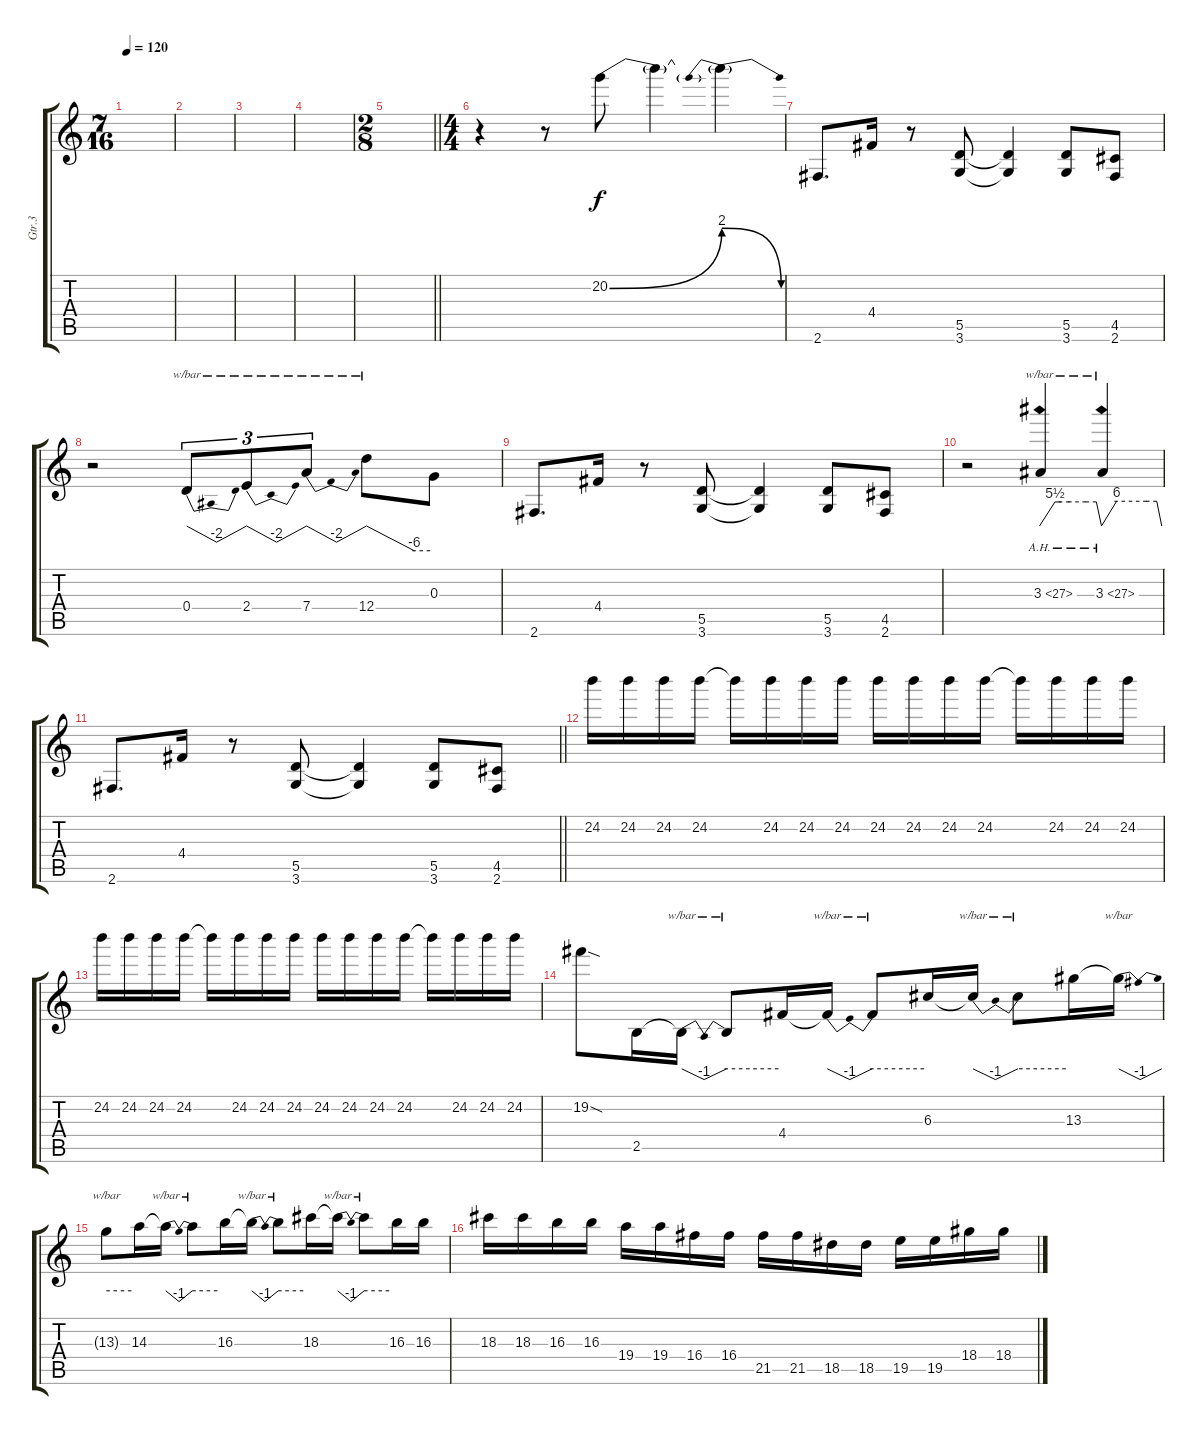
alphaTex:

\track ("Gtr.3" "Gtr.3") {instrument distortionguitar}
\staff {score tabs}
\tuning (E4 B3 G3 D3 A2 E2) {hide}
\ts (7 16)
\tempo 120
\clef g2
\ks c
|
|
|
|
\ts (2 8)
\barLineRight lightlight
|
\ts (4 4)
r.4 r.8 20.2{be (bend 0 0 60 8)}.8 20.2{t}.4 20.2{be (prebendrelease 0 8 60 0) t}.4 |
2.6.8{d} 4.4.16 r.8 (5.5 3.6).8 (5.5{t} 3.6{t}).4 (5.5 3.6).8 (4.5 2.6).8 |
r.2 0.4.8{tu (3 2) tbe (dip default 0 0 30 -8 60 0)} 2.4.8{tu (3 2) tbe (dip default 0 0 30 -8 60 0)} 7.4.8{tu (3 2) tbe (dip default 0 0 30 -8 60 0)} 12.4.8{tbe (custom default 0 0 45 -24 60 -24)} 0.3.8 |
2.6.8{d} 4.4.16 r.8 (5.5 3.6).8 (5.5{t} 3.6{t}).4 (5.5 3.6).8 (4.5 2.6).8 |
r.2 3.3{ah 24}.4{tbe (custom default 0 0 15 22 21 22 29 22 45 22 55 22 60 0)} 3.3{ah 24}.4{tbe (custom default 0 0 15 24 45 24 55 24 60 0)} |
\barLineRight lightlight
2.6.8{d} 4.4.16 r.8 (5.5 3.6).8 (5.5{t} 3.6{t}).4 (5.5 3.6).8 (4.5 2.6).8 |
24.2.16 24.2.16 24.2.16 24.2.16 24.2{t}.16 24.2.16 24.2.16 24.2.16 24.2.16 24.2.16 24.2.16 24.2.16 24.2{t}.16 24.2.16 24.2.16 24.2.16 |
24.2.16 24.2.16 24.2.16 24.2.16 24.2{t}.16 24.2.16 24.2.16 24.2.16 24.2.16 24.2.16 24.2.16 24.2.16 24.2{t}.16 24.2.16 24.2.16 24.2.16 |
19.2{sod}.8 2.5.16 2.5{t}.16{tbe (dip default 0 0 30 -4 60 0)} 2.5{t}.8{tbe (hold default 0 0 60 0)} 4.4.16 4.4{t}.16{tbe (dip default 0 0 30 -4 60 0)} 4.4{t}.8{tbe (hold default 0 0 60 0)} 6.3.16 6.3{t}.16{tbe (dip default 0 0 30 -4 60 0)} 6.3{t}.8{tbe (hold default 0 0 60 0)} 13.3.16 13.3{t}.16{tbe (dip default 0 0 30 -4 60 0)} |
13.3{t}.8{tbe (hold default 0 0 60 0)} 14.3.16 14.3{t}.16{tbe (dip default 0 0 30 -4 60 0)} 14.3{t}.8{tbe (hold default 0 0 60 0)} 16.3.16 16.3{t}.16{tbe (dip default 0 0 30 -4 60 0)} 16.3{t}.8{tbe (hold default 0 0 60 0)} 18.3.16 18.3{t}.16{tbe (dip default 0 0 30 -4 60 0)} 18.3{t}.8{tbe (hold default 0 0 60 0)} 16.3.16 16.3.16 |
18.3.16 18.3.16 16.3.16 16.3.16 19.4.16 19.4.16 16.4.16 16.4.16 21.5.16 21.5.16 18.5.16 18.5.16 19.5.16 19.5.16 18.4.16 18.4.16
